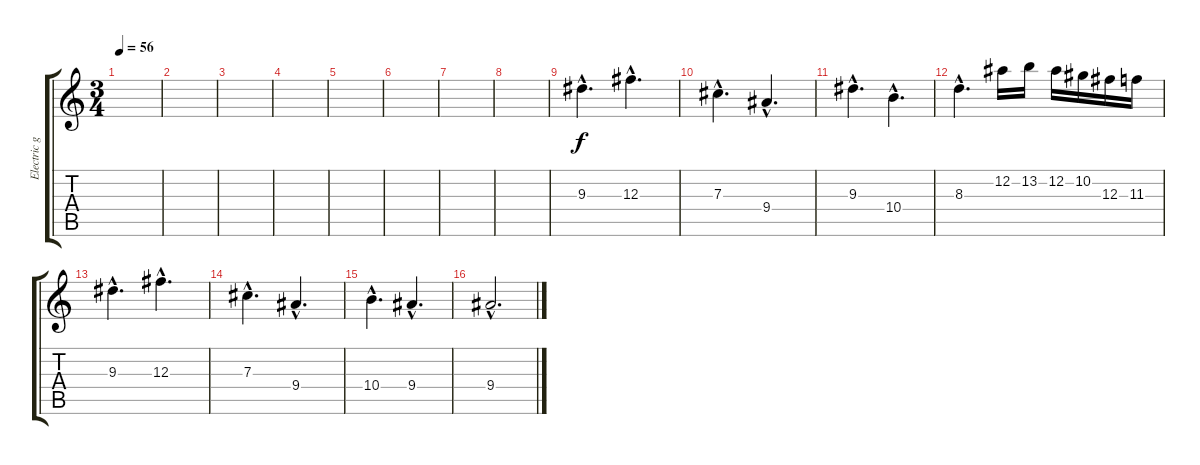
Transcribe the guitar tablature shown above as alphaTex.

\track ("Electric gtr 2" "Electric g") {instrument overdrivenguitar}
\staff {score tabs}
\tuning (Eb4 Bb3 Gb3 Db3 Ab2 Eb2) {hide}
\ts (3 4)
\tempo 56
\clef g2
\ks c
|
|
|
|
|
|
|
|
9.3{hac}.4{d} 12.3{hac}.4{d} |
7.3{hac}.4{d} 9.4{hac}.4{d} |
9.3{hac}.4{d} 10.4{hac}.4{d} |
8.3{hac}.4{d} 12.2.16 13.2.16 12.2.16 10.2.16 12.3.16 11.3.16 |
9.3{hac}.4{d} 12.3{hac}.4{d} |
7.3{hac}.4{d} 9.4{hac}.4{d} |
10.4{hac}.4{d} 9.4{hac}.4{d} |
9.4{hac}.2{d}
